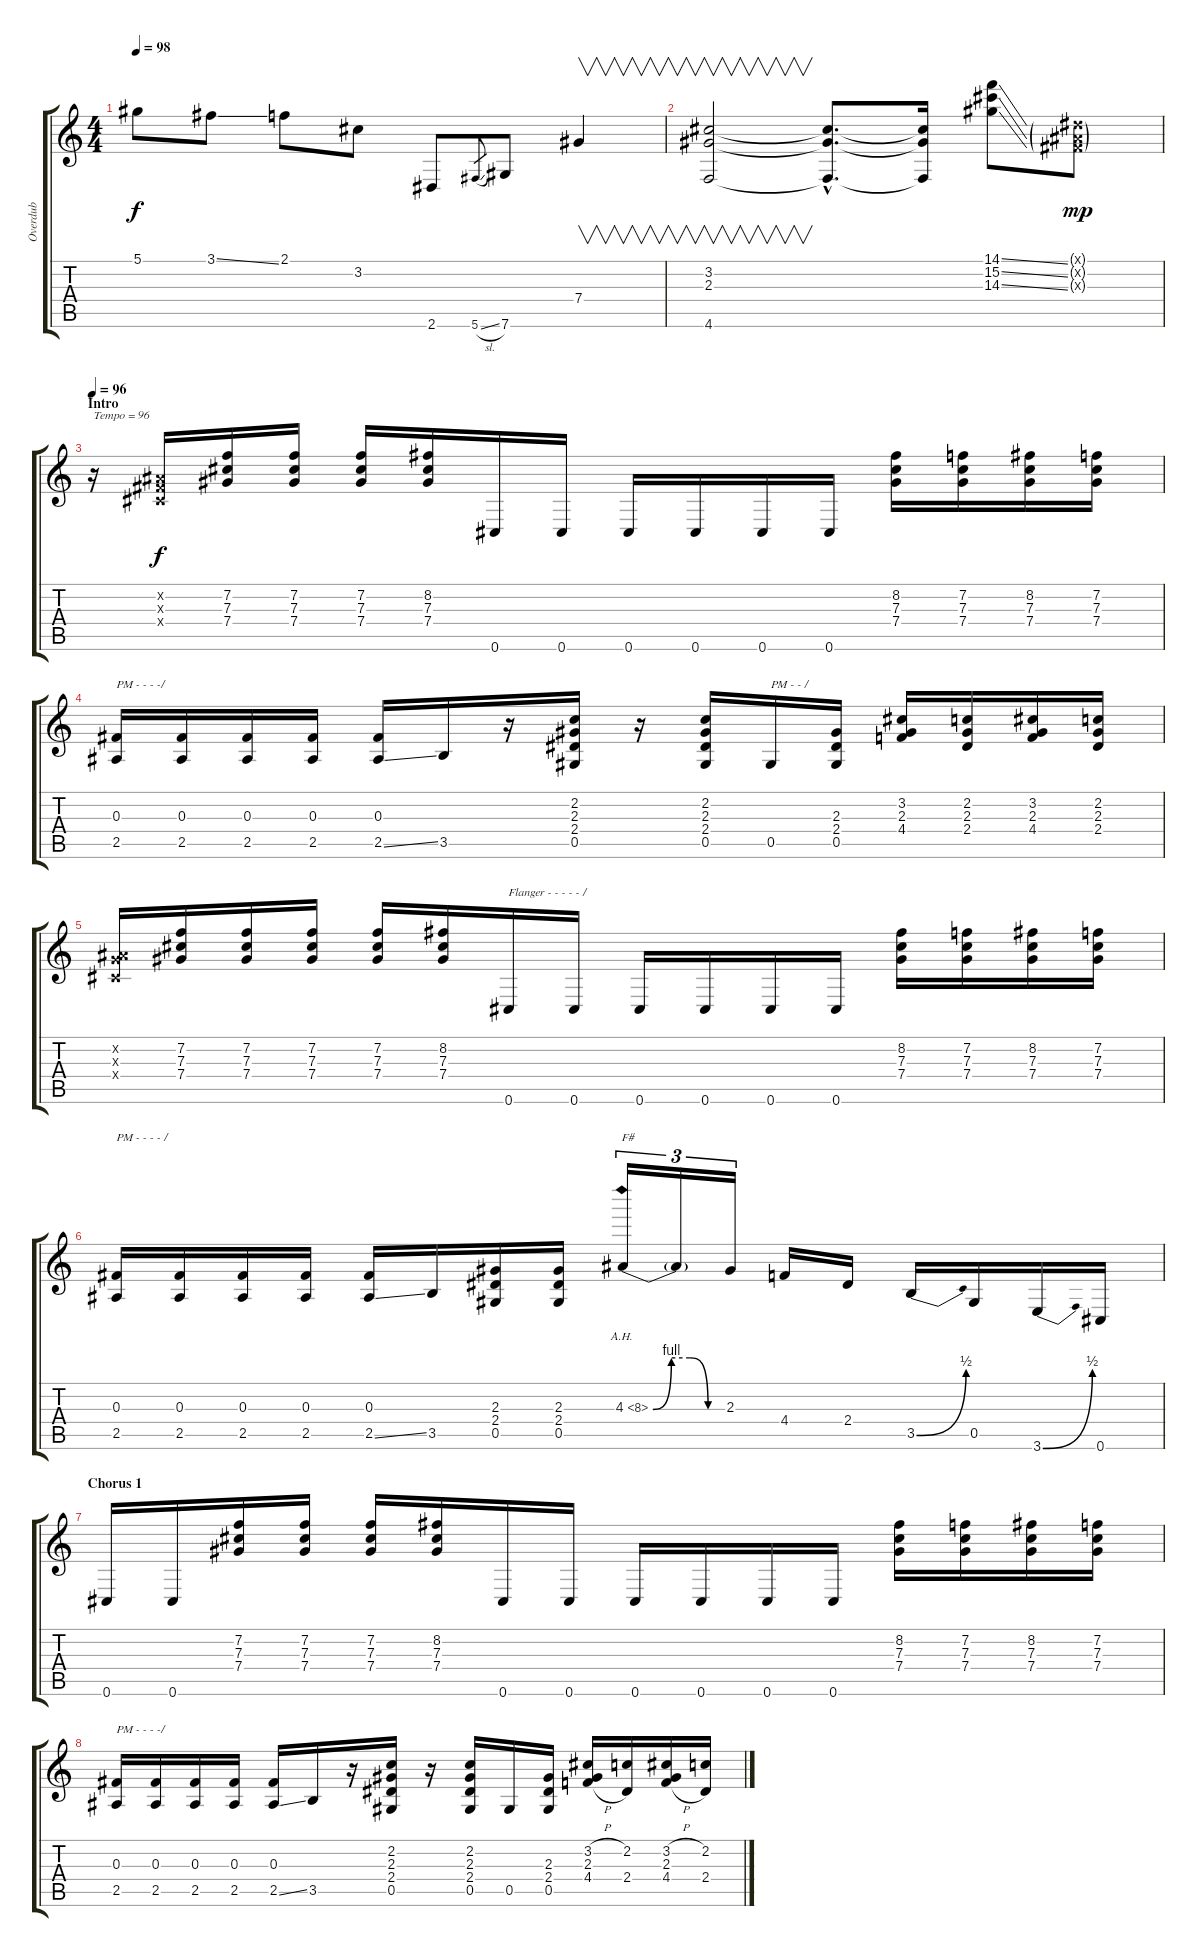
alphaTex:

\track ("Overdub" "Overdub") {instrument fretlessbass}
\staff {score tabs}
\tuning (Eb4 Bb3 Gb3 Db3 Ab2 Db2) {hide}
\ts (4 4)
\tempo 98
\clef g2
\ks c
5.1{t}.8{dy f} 3.1{ss}.8 2.1.8 3.2.8 2.6.8 5.6{sl}.8{gr} 7.6.8 7.4.4{v} |
(3.2 2.3 4.6).2{v} (3.2{hac t} 2.3{hac t} 4.6{hac t}).8{d} (3.2{t} 2.3{t} 4.6{t}).16 (14.1{ss} 15.2{ss} 14.3{ss}).8 (0.1{g x} 0.2{g x} 0.3{g x}).8{dy mp} |
\section ("" "Intro")
\tempo 96
r.16{txt "Tempo = 96"} (0.2{x} 0.3{x} 0.4{x}).16{dy f} (7.2 7.3 7.4).16 (7.2 7.3 7.4).16 (7.2 7.3 7.4).16 (8.2 7.3 7.4).16 0.6.16 0.6.16 0.6.16 0.6.16 0.6.16 0.6.16 (8.2 7.3 7.4).16 (7.2 7.3 7.4).16 (8.2 7.3 7.4).16 (7.2 7.3 7.4).16 |
(0.3 2.5).16{txt "PM - - - -/"} (0.3 2.5).16 (0.3 2.5).16 (0.3 2.5).16 (0.3 2.5{ss}).16 3.5.16 r.16 (2.2 2.3 2.4 0.5).16 r.16 (2.2 2.3 2.4 0.5).16 0.5.16{txt "PM - - /"} (2.3 2.4 0.5).16 (3.2 2.3 4.4).16 (2.2 2.3 2.4).16 (3.2 2.3 4.4).16 (2.2 2.3 2.4).16 |
(0.2{x} 1.3{x} 0.4{x}).16 (7.2 7.3 7.4).16 (7.2 7.3 7.4).16 (7.2 7.3 7.4).16 (7.2 7.3 7.4).16 (8.2 7.3 7.4).16 0.6.16{txt "Flanger - - - - - /"} 0.6.16 0.6.16 0.6.16 0.6.16 0.6.16 (8.2 7.3 7.4).16 (7.2 7.3 7.4).16 (8.2 7.3 7.4).16 (7.2 7.3 7.4).16 |
(0.3 2.5).16{txt "PM - - - - /"} (0.3 2.5).16 (0.3 2.5).16 (0.3 2.5).16 (0.3 2.5{ss}).16 3.5.16 (2.3 2.4 0.5).16 (2.3 2.4 0.5).16 4.3{be (custom 0 0 15 4 30 4 45 0 60 0) ah 4}.16{tu (3 2) txt "F#"} 4.3{t}.16{tu (3 2)} 2.3.16{tu (3 2)} 4.4.16 2.4.16 3.5{be (bend 0 0 60 2)}.16 0.5.16 3.6{be (bend 0 0 60 2)}.16 0.6.16 |
\section ("" "Chorus 1")
0.6.16 0.6.16 (7.2 7.3 7.4).16 (7.2 7.3 7.4).16 (7.2 7.3 7.4).16 (8.2 7.3 7.4).16 0.6.16 0.6.16 0.6.16 0.6.16 0.6.16 0.6.16 (8.2 7.3 7.4).16 (7.2 7.3 7.4).16 (8.2 7.3 7.4).16 (7.2 7.3 7.4).16 |
(0.3 2.5).16{txt "PM - - - -/"} (0.3 2.5).16 (0.3 2.5).16 (0.3 2.5).16 (0.3 2.5{ss}).16 3.5.16 r.16 (2.2 2.3 2.4 0.5).16 r.16 (2.2 2.3 2.4 0.5).16 0.5.16 (2.3 2.4 0.5).16 (3.2{h} 2.3 4.4{h}).16 (2.2 2.4).16 (3.2{h} 2.3 4.4{h}).16 (2.2 2.4).16
